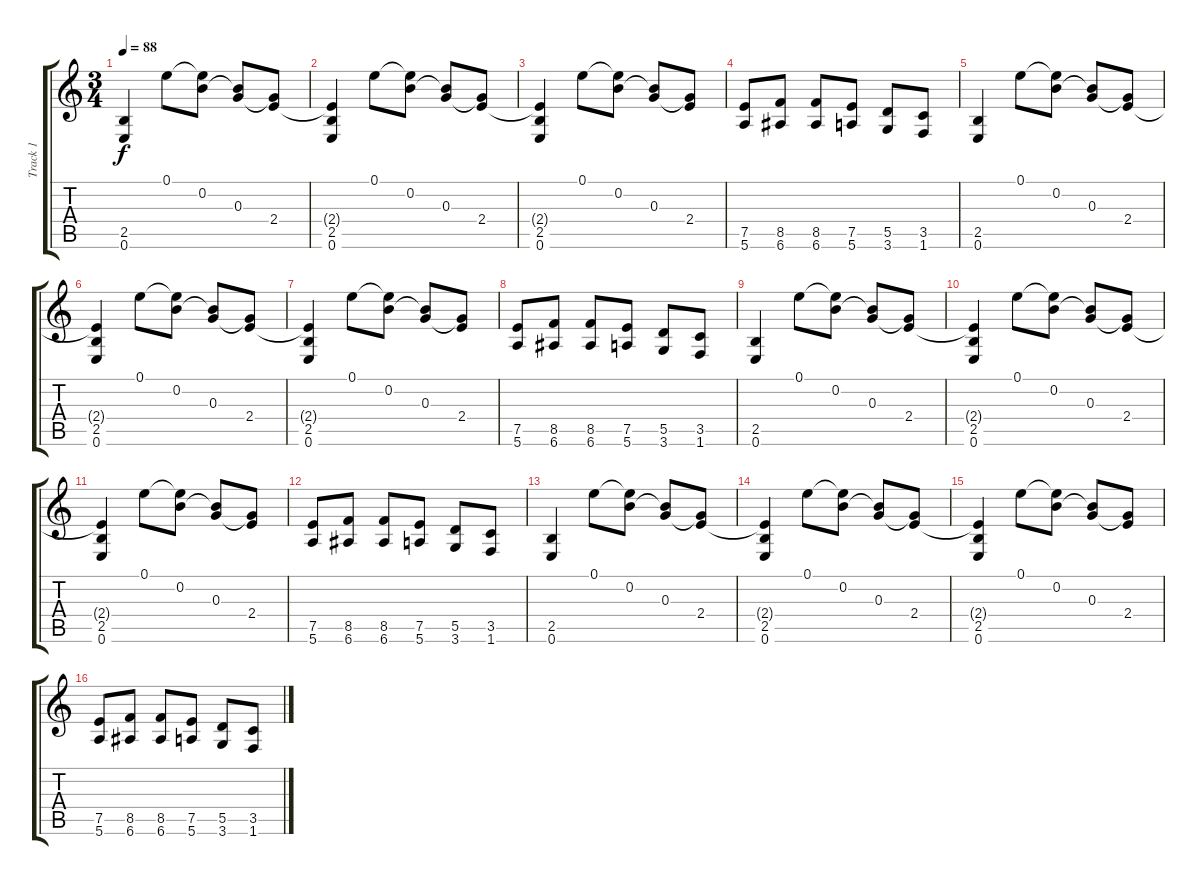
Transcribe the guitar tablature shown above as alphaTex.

\track ("Track 1" "Track 1") {instrument overdrivenguitar}
\staff {score tabs}
\tuning (E4 B3 G3 D3 A2 E2) {hide}
\ts (3 4)
\tempo 88
\clef g2
\ks c
(2.5 0.6).4{dy f} 0.1.8 (0.1{t} 0.2).8 (0.2{t} 0.3).8 (0.3{t} 2.4).8 |
(2.4{t} 2.5 0.6).4 0.1.8 (0.1{t} 0.2).8 (0.2{t} 0.3).8 (0.3{t} 2.4).8 |
(2.4{t} 2.5 0.6).4 0.1.8 (0.1{t} 0.2).8 (0.2{t} 0.3).8 (0.3{t} 2.4).8 |
(7.5 5.6).8 (8.5 6.6).8 (8.5 6.6).8 (7.5 5.6).8 (5.5 3.6).8 (3.5 1.6).8 |
(2.5 0.6).4 0.1.8 (0.1{t} 0.2).8 (0.2{t} 0.3).8 (0.3{t} 2.4).8 |
(2.4{t} 2.5 0.6).4 0.1.8 (0.1{t} 0.2).8 (0.2{t} 0.3).8 (0.3{t} 2.4).8 |
(2.4{t} 2.5 0.6).4 0.1.8 (0.1{t} 0.2).8 (0.2{t} 0.3).8 (0.3{t} 2.4).8 |
(7.5 5.6).8 (8.5 6.6).8 (8.5 6.6).8 (7.5 5.6).8 (5.5 3.6).8 (3.5 1.6).8 |
(2.5 0.6).4 0.1.8 (0.1{t} 0.2).8 (0.2{t} 0.3).8 (0.3{t} 2.4).8 |
(2.4{t} 2.5 0.6).4 0.1.8 (0.1{t} 0.2).8 (0.2{t} 0.3).8 (0.3{t} 2.4).8 |
(2.4{t} 2.5 0.6).4 0.1.8 (0.1{t} 0.2).8 (0.2{t} 0.3).8 (0.3{t} 2.4).8 |
(7.5 5.6).8 (8.5 6.6).8 (8.5 6.6).8 (7.5 5.6).8 (5.5 3.6).8 (3.5 1.6).8 |
(2.5 0.6).4 0.1.8 (0.1{t} 0.2).8 (0.2{t} 0.3).8 (0.3{t} 2.4).8 |
(2.4{t} 2.5 0.6).4 0.1.8 (0.1{t} 0.2).8 (0.2{t} 0.3).8 (0.3{t} 2.4).8 |
(2.4{t} 2.5 0.6).4 0.1.8 (0.1{t} 0.2).8 (0.2{t} 0.3).8 (0.3{t} 2.4).8 |
(7.5 5.6).8 (8.5 6.6).8 (8.5 6.6).8 (7.5 5.6).8 (5.5 3.6).8 (3.5 1.6).8
